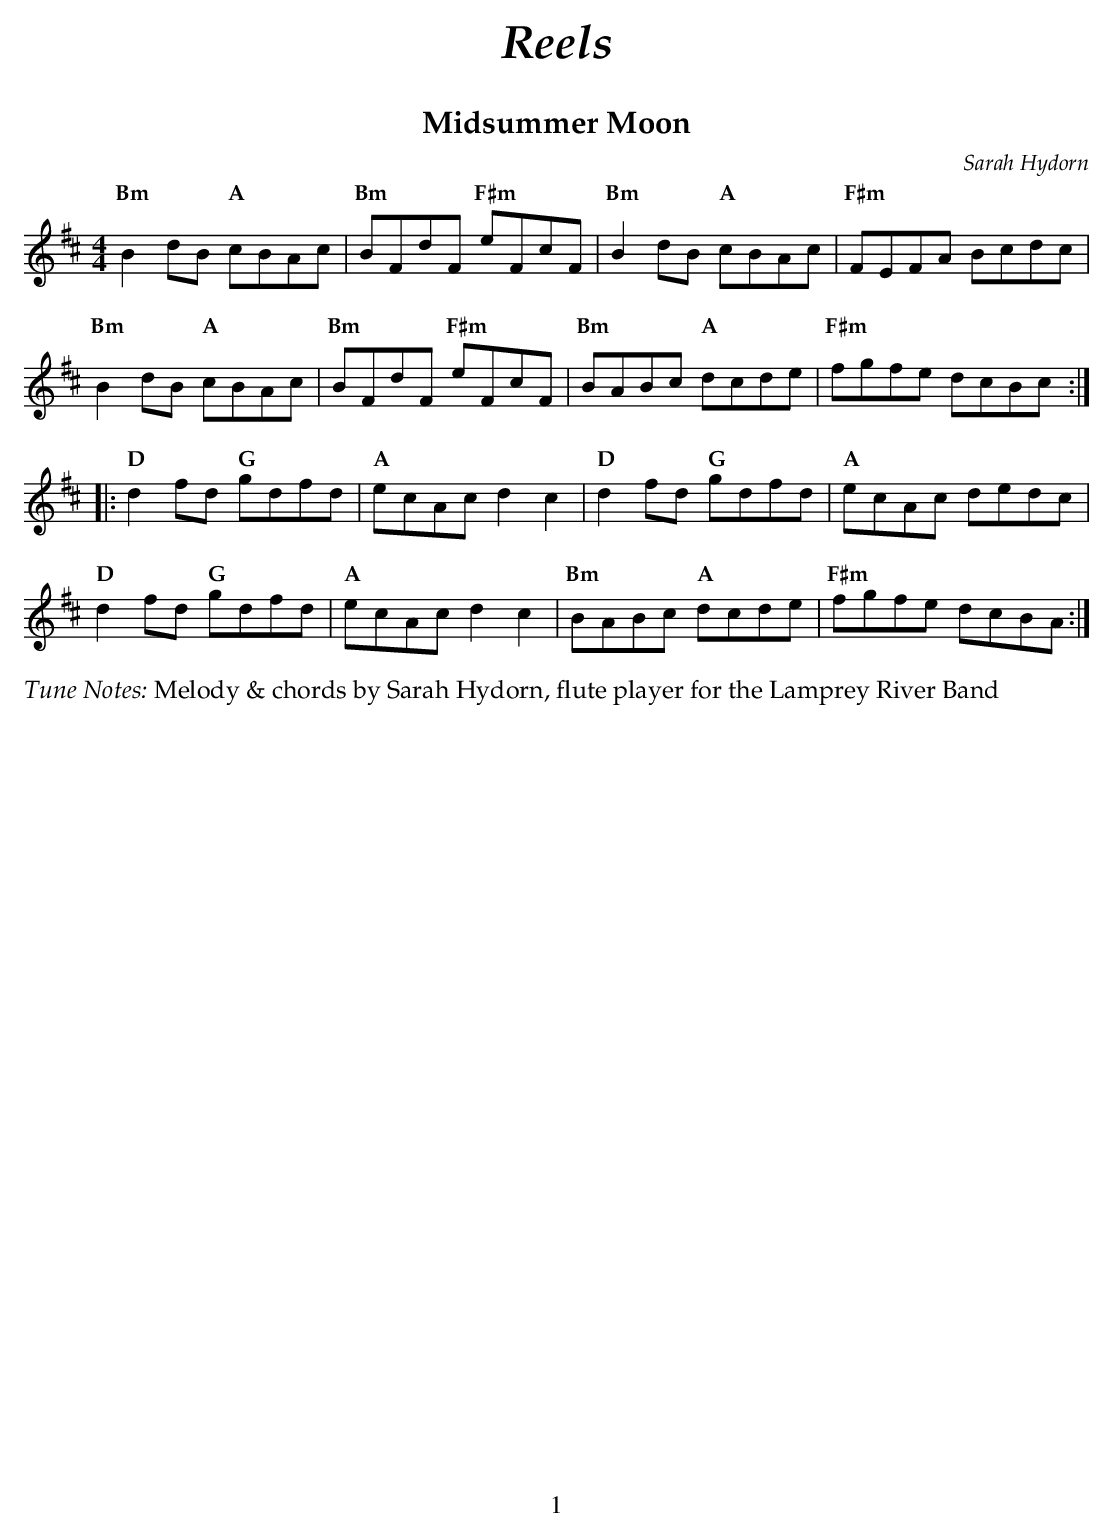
X:1
T:Midsummer Moon
C:Sarah Hydorn
M:4/4
L:1/8
K:Bm
   "Bm" B2dB "A" cBAc | "Bm"  BFdF "F#m" eFcF |\
   "Bm" B2dB "A" cBAc | "F#m" FEFA Bcdc  |
   "Bm" B2dB "A" cBAc | "Bm"  BFdF "F#m" eFcF |\
   "Bm" BABc "A" dcde | "F#m" fgfe dcBc :|
|: "D"  d2fd "G" gdfd | "A"   ecAc d2c2  |\
   "D"  d2fd "G" gdfd | "A"   ecAc dedc  |
   "D"  d2fd "G" gdfd | "A"   ecAc d2c2  |\
   "Bm" BABc "A" dcde | "F#m" fgfe dcBA :|
